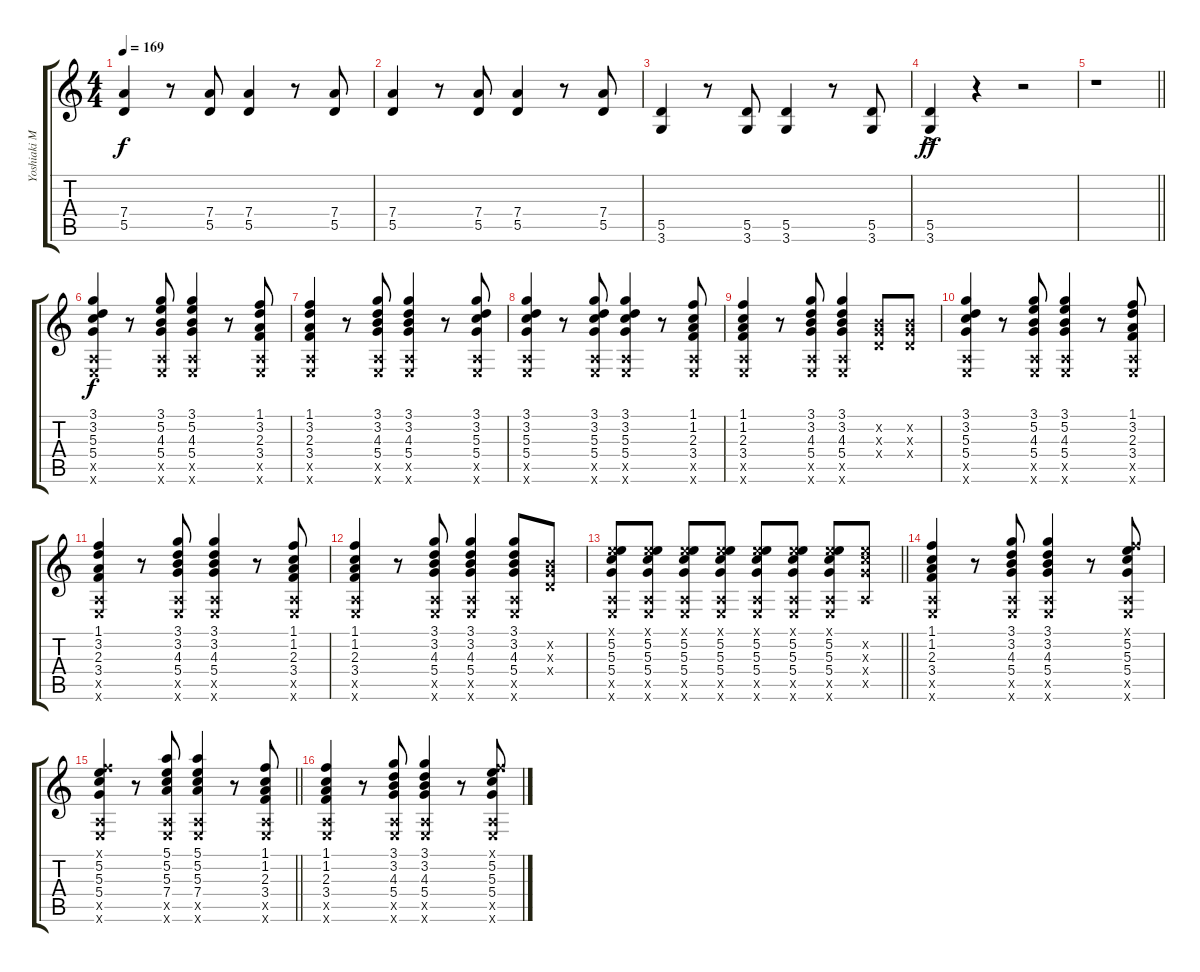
\track ("Yoshiaki Manabe guitar2" "Yoshiaki M") {instrument overdrivenguitar}
\staff {score tabs}
\tuning (E4 B3 G3 D3 A2 E2) {hide}
\ts (4 4)
\tempo 169
\clef g2
\ks c
(7.4 5.5).4{dy f} r.8 (7.4 5.5).8 (7.4 5.5).4 r.8 (7.4 5.5).8 |
(7.4 5.5).4 r.8 (7.4 5.5).8 (7.4 5.5).4 r.8 (7.4 5.5).8 |
(5.5 3.6).4 r.8 (5.5 3.6).8 (5.5 3.6).4 r.8 (5.5 3.6).8 |
(5.5{ac} 3.6).4{dy ff} r.4 r.2 |
\barLineRight lightlight
r.1 |
(3.1 3.2 5.3 5.4 0.5{x} 0.6{x}).4{dy f} r.8 (3.1 5.2 4.3 5.4 0.5{x} 0.6{x}).8 (3.1 5.2 4.3 5.4 0.5{x} 0.6{x}).4 r.8 (1.1 3.2 2.3 3.4 0.5{x} 0.6{x}).8 |
(1.1 3.2 2.3 3.4 0.5{x} 0.6{x}).4 r.8 (3.1 3.2 4.3 5.4 0.5{x} 0.6{x}).8 (3.1 3.2 4.3 5.4 0.5{x} 0.6{x}).4 r.8 (3.1 3.2 5.3 5.4 0.5{x} 0.6{x}).8 |
(3.1 3.2 5.3 5.4 0.5{x} 0.6{x}).4 r.8 (3.1 3.2 5.3 5.4 0.5{x} 0.6{x}).8 (3.1 3.2 5.3 5.4 0.5{x} 0.6{x}).4 r.8 (1.1 1.2 2.3 3.4 0.5{x} 0.6{x}).8 |
(1.1 1.2 2.3 3.4 0.5{x} 0.6{x}).4 r.8 (3.1 3.2 4.3 5.4 0.5{x} 0.6{x}).8 (3.1 3.2 4.3 5.4 0.5{x} 0.6{x}).4 (0.2{x} 0.3{x} 0.4{x}).8 (0.2{x} 0.3{x} 0.4{x}).8 |
(3.1 3.2 5.3 5.4 0.5{x} 0.6{x}).4 r.8 (3.1 5.2 4.3 5.4 0.5{x} 0.6{x}).8 (3.1 5.2 4.3 5.4 0.5{x} 0.6{x}).4 r.8 (1.1 3.2 2.3 3.4 0.5{x} 0.6{x}).8 |
(1.1 3.2 2.3 3.4 0.5{x} 0.6{x}).4 r.8 (3.1 3.2 4.3 5.4 0.5{x} 0.6{x}).8 (3.1 3.2 4.3 5.4 0.5{x} 0.6{x}).4 r.8 (1.1 1.2 2.3 3.4 0.5{x} 0.6{x}).8 |
(1.1 1.2 2.3 3.4 0.5{x} 0.6{x}).4 r.8 (3.1 3.2 4.3 5.4 0.5{x} 0.6{x}).8 (3.1 3.2 4.3 5.4 0.5{x} 0.6{x}).4 (3.1 3.2 4.3 5.4 0.5{x} 0.6{x}).8 (0.2{x} 0.3{x} 0.4{x}).8 |
\barLineRight lightlight
(0.1{x} 5.2 5.3 5.4 0.5{x} 0.6{x}).8 (0.1{x} 5.2 5.3 5.4 0.5{x} 0.6{x}).8 (0.1{x} 5.2 5.3 5.4 0.5{x} 0.6{x}).8 (0.1{x} 5.2 5.3 5.4 0.5{x} 0.6{x}).8 (0.1{x} 5.2 5.3 5.4 0.5{x} 0.6{x}).8 (0.1{x} 5.2 5.3 5.4 0.5{x} 0.6{x}).8 (0.1{x} 5.2 5.3 5.4 0.5{x} 0.6{x}).8 (5.2{x} 5.3{x} 5.4{x} 0.5{x}).8 |
(1.1 1.2 2.3 3.4 0.5{x} 0.6{x}).4 r.8 (3.1 3.2 4.3 5.4 0.5{x} 0.6{x}).8 (3.1 3.2 4.3 5.4 0.5{x} 0.6{x}).4 r.8 (1.1{x} 5.2 5.3 5.4 0.5{x} 0.6{x}).8 |
\barLineRight lightlight
(1.1{x} 5.2 5.3 5.4 0.5{x} 0.6{x}).4 r.8 (5.1 5.2 5.3 7.4 0.5{x} 0.6{x}).8 (5.1 5.2 5.3 7.4 0.5{x} 0.6{x}).4 r.8 (1.1 1.2 2.3 3.4 0.5{x} 0.6{x}).8 |
(1.1 1.2 2.3 3.4 0.5{x} 0.6{x}).4 r.8 (3.1 3.2 4.3 5.4 0.5{x} 0.6{x}).8 (3.1 3.2 4.3 5.4 0.5{x} 0.6{x}).4 r.8 (1.1{x} 5.2 5.3 5.4 0.5{x} 0.6{x}).8
